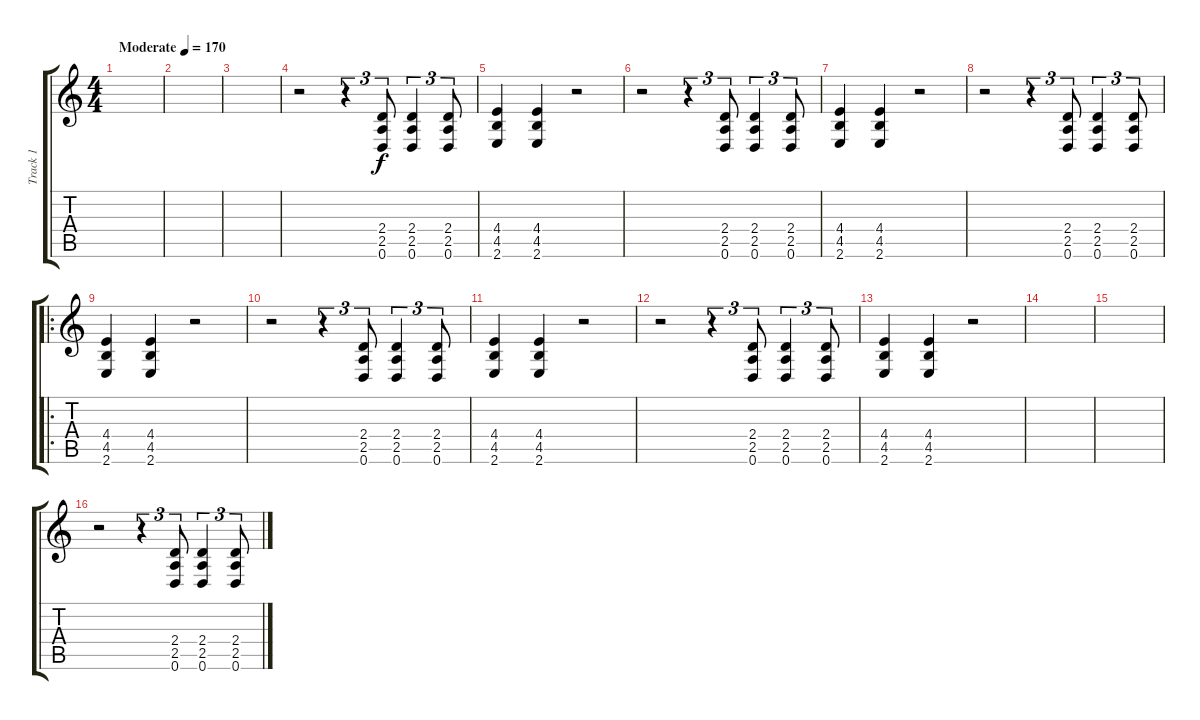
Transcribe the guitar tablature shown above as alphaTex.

\track ("Track 1" "Track 1") {instrument distortionguitar}
\staff {score tabs}
\tuning (D4 A3 F3 C3 G2 D2) {hide}
\ts (4 4)
\tempo (170 "Moderate")
\clef g2
\ks c
|
|
|
r.2 r.4{tu (3 2)} (2.4 2.5 0.6).8{tu (3 2)} (2.4 2.5 0.6).4{tu (3 2)} (2.4 2.5 0.6).8{tu (3 2)} |
(4.4 4.5 2.6).4 (4.4 4.5 2.6).4 r.2 |
r.2 r.4{tu (3 2)} (2.4 2.5 0.6).8{tu (3 2)} (2.4 2.5 0.6).4{tu (3 2)} (2.4 2.5 0.6).8{tu (3 2)} |
(4.4 4.5 2.6).4 (4.4 4.5 2.6).4 r.2 |
r.2 r.4{tu (3 2)} (2.4 2.5 0.6).8{tu (3 2)} (2.4 2.5 0.6).4{tu (3 2)} (2.4 2.5 0.6).8{tu (3 2)} |
\ro
(4.4 4.5 2.6).4 (4.4 4.5 2.6).4 r.2 |
r.2 r.4{tu (3 2)} (2.4 2.5 0.6).8{tu (3 2)} (2.4 2.5 0.6).4{tu (3 2)} (2.4 2.5 0.6).8{tu (3 2)} |
(4.4 4.5 2.6).4 (4.4 4.5 2.6).4 r.2 |
r.2 r.4{tu (3 2)} (2.4 2.5 0.6).8{tu (3 2)} (2.4 2.5 0.6).4{tu (3 2)} (2.4 2.5 0.6).8{tu (3 2)} |
(4.4 4.5 2.6).4 (4.4 4.5 2.6).4 r.2 |
|
|
r.2 r.4{tu (3 2)} (2.4 2.5 0.6).8{tu (3 2)} (2.4 2.5 0.6).4{tu (3 2)} (2.4 2.5 0.6).8{tu (3 2)}
